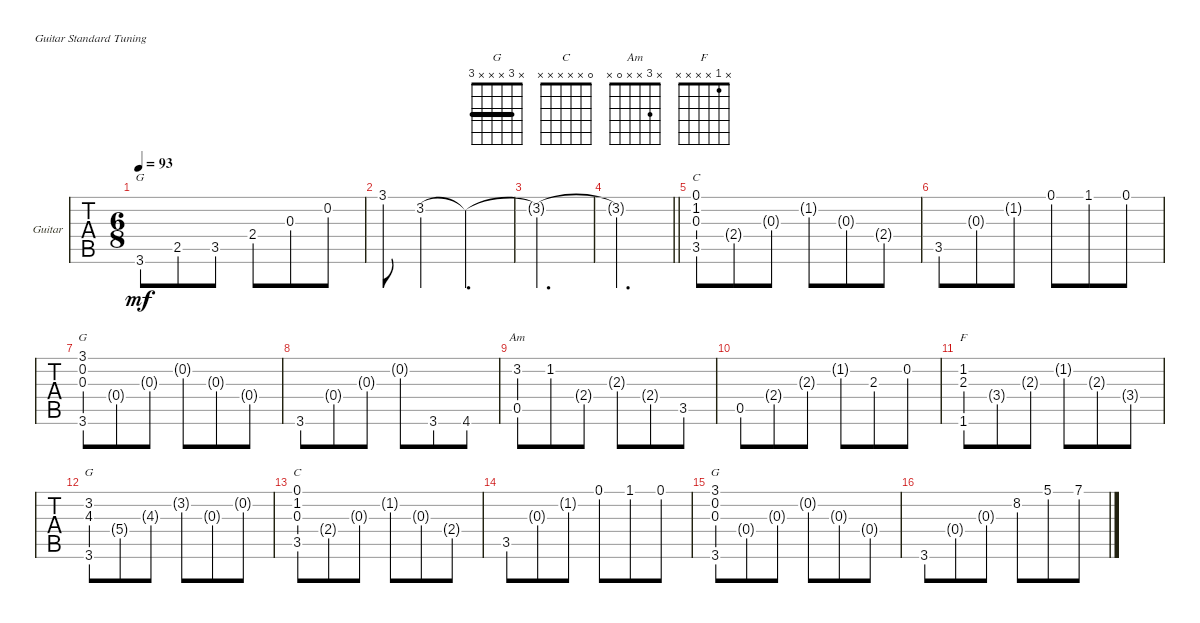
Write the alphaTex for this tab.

\bracketExtendMode groupsimilarinstruments
\firstSystemTrackNameOrientation horizontal
\otherSystemsTrackNameOrientation horizontal
\track ("music.kaminari.info" "Guitar") {instrument accordion}
\staff {tabs}
\tuning (E4 B3 G3 D3 A2 E2)
\displaytranspose 12
\chord ("G" x x x x x 3)
\chord ("C" 0 x x x x x)
\chord ("G" 3 x x x x x)
\chord ("Am" x 3 x x 0 x)
\chord ("F" x 1 x x x x)
\chord ("G" x 3 x x x 3) {barre 3}
\ts (6 8)
\tempo 93
\clef g2
\ks c
3.6.8{ch "G" dy mf instrument accordion} 2.5.8 3.5.8 2.4.8 0.3.8 0.2.8 |
3.1.8 3.2.4 3.2{t}.4{d} |
3.2{t}.2{d} |
\barLineRight lightlight
3.2{t}.2{d} |
(0.1 3.5 1.2 0.3).8{ch "C"} 2.4{g}.8 0.3{g}.8 1.2{g}.8 0.3{g}.8 2.4{g}.8 |
3.5.8 0.3{g}.8 1.2{g}.8 0.1.8 1.1.8 0.1.8 |
(3.1 0.2 0.3 3.6).8{ch "G"} 0.4{g}.8 0.3{g}.8 0.2{g}.8 0.3{g}.8 0.4{g}.8 |
3.6.8 0.4{g}.8 0.3{g}.8 0.2{g}.8 3.6.8 4.6.8 |
(3.2 0.5).8{ch "Am"} 1.2.8 2.4{g}.8 2.3{g}.8 2.4{g}.8 3.5.8 |
0.5.8 2.4{g}.8 2.3{g}.8 1.2{g}.8 2.3.8 0.2.8 |
(1.2 1.6 2.3).8{ch "F"} 3.4{g}.8 2.3{g}.8 1.2{g}.8 2.3{g}.8 3.4{g}.8 |
(3.2 3.6 4.3).8{ch "G"} 5.4{g}.8 4.3{g}.8 3.2{g}.8 0.3{g}.8 0.2{g}.8 |
(0.1 3.5 1.2 0.3).8{ch "C"} 2.4{g}.8 0.3{g}.8 1.2{g}.8 0.3{g}.8 2.4{g}.8 |
3.5.8 0.3{g}.8 1.2{g}.8 0.1.8 1.1.8 0.1.8 |
(3.1 3.6 0.2 0.3).8{ch "G"} 0.4{g}.8 0.3{g}.8 0.2{g}.8 0.3{g}.8 0.4{g}.8 |
3.6.8 0.4{g}.8 0.3{g}.8 8.2.8 5.1.8 7.1.8
